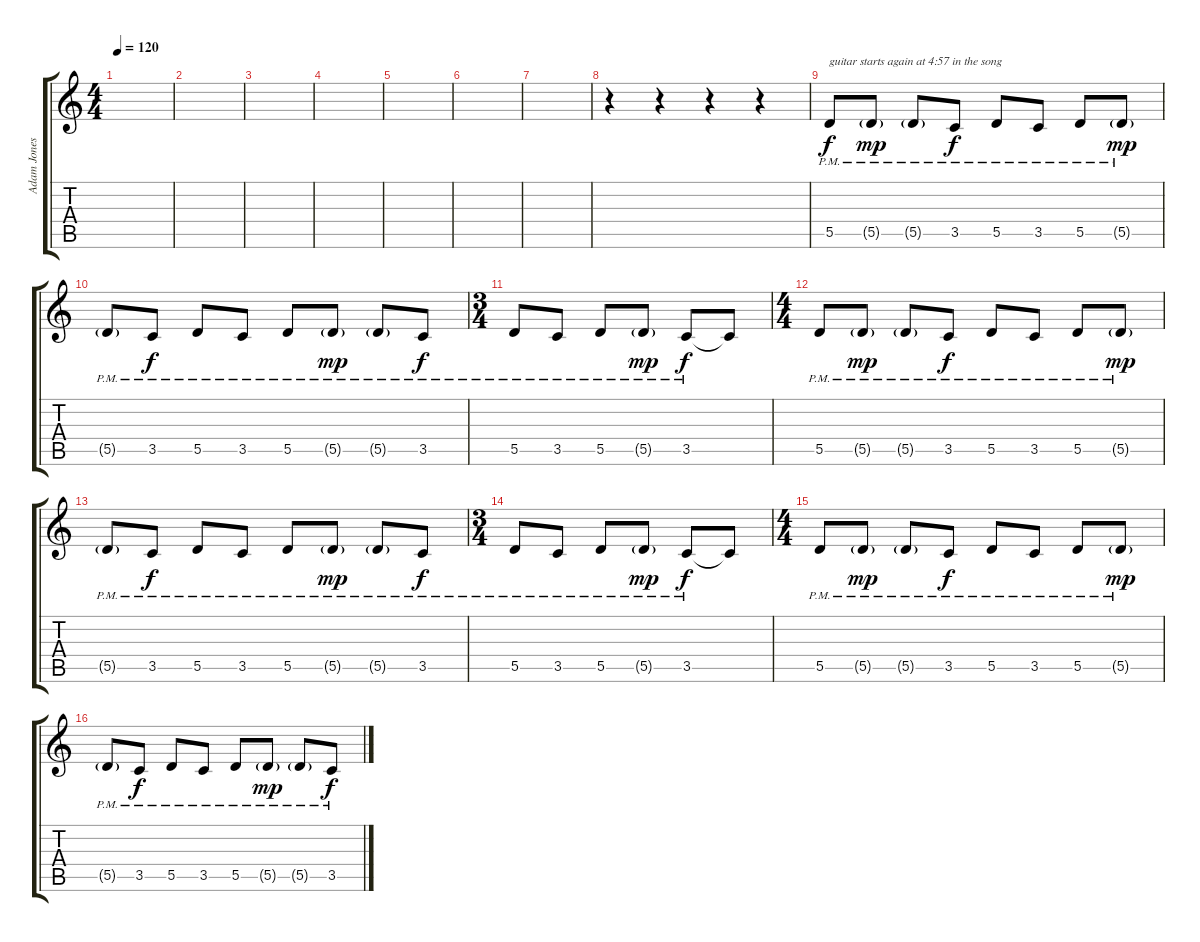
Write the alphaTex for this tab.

\track ("Adam Jones (Normal)" "Adam Jones") {instrument acousticguitarsteel}
\staff {score tabs}
\tuning (E4 B3 G3 D3 A2 D2) {hide}
\ts (4 4)
\tempo 120
\clef g2
\ks c
|
|
|
|
|
|
|
r.4 r.4 r.4 r.4 |
5.5{pm}.8{txt "guitar starts again at 4:57 in the song" volume 3} 5.5{g pm}.8{dy mp} 5.5{g pm}.8 3.5{pm}.8{dy f} 5.5{pm}.8 3.5{pm}.8 5.5{pm}.8 5.5{g pm}.8{dy mp} |
5.5{g pm}.8 3.5{pm}.8{dy f} 5.5{pm}.8 3.5{pm}.8 5.5{pm}.8 5.5{g pm}.8{dy mp} 5.5{g pm}.8 3.5{pm}.8{dy f} |
\ts (3 4)
5.5{pm}.8 3.5{pm}.8 5.5{pm}.8 5.5{g pm}.8{dy mp} 3.5{pm}.8{dy f} 3.5{t}.8 |
\ts (4 4)
5.5{pm}.8{volume 4} 5.5{g pm}.8{dy mp} 5.5{g pm}.8 3.5{pm}.8{dy f} 5.5{pm}.8 3.5{pm}.8 5.5{pm}.8 5.5{g pm}.8{dy mp} |
5.5{g pm}.8 3.5{pm}.8{dy f} 5.5{pm}.8 3.5{pm}.8 5.5{pm}.8 5.5{g pm}.8{dy mp} 5.5{g pm}.8 3.5{pm}.8{dy f} |
\ts (3 4)
5.5{pm}.8 3.5{pm}.8 5.5{pm}.8 5.5{g pm}.8{dy mp} 3.5{pm}.8{dy f} 3.5{t}.8 |
\ts (4 4)
5.5{pm}.8{volume 16} 5.5{g pm}.8{dy mp} 5.5{g pm}.8 3.5{pm}.8{dy f} 5.5{pm}.8 3.5{pm}.8 5.5{pm}.8 5.5{g pm}.8{dy mp} |
5.5{g pm}.8 3.5{pm}.8{dy f} 5.5{pm}.8 3.5{pm}.8 5.5{pm}.8 5.5{g pm}.8{dy mp} 5.5{g pm}.8 3.5{pm}.8{dy f}
